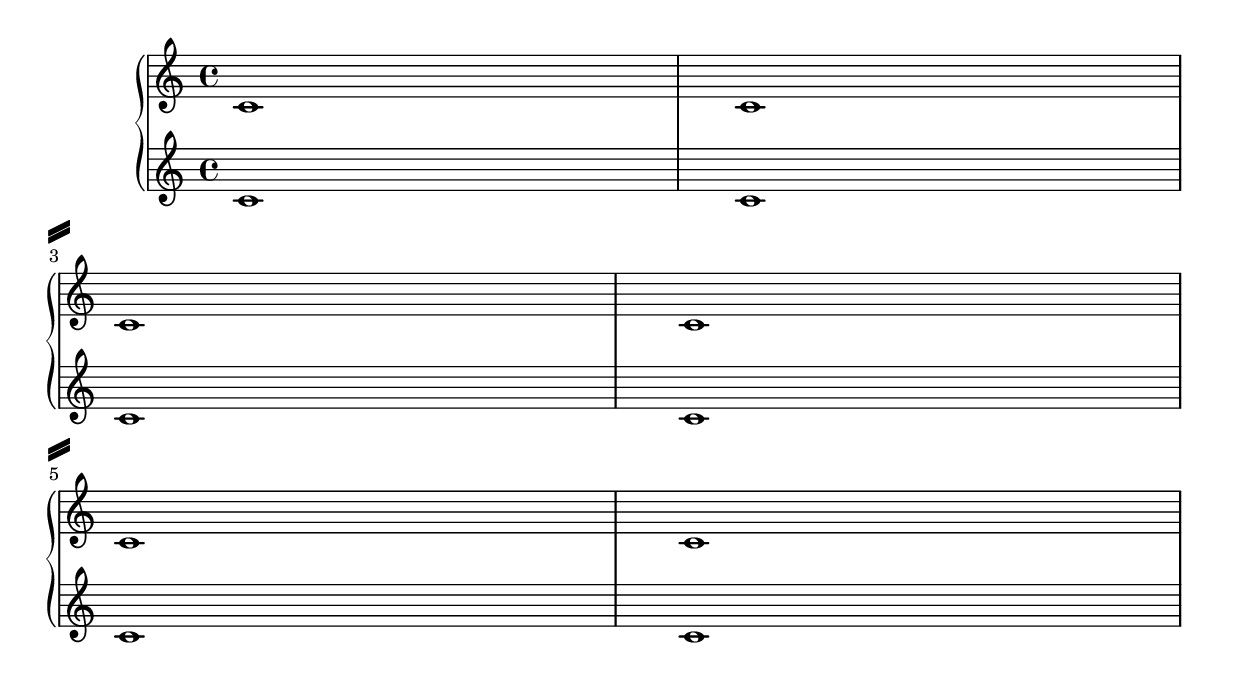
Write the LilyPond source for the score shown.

%% DO NOT EDIT this file manually; it is automatically
%% generated from LSR http://lsr.di.unimi.it
%% Make any changes in LSR itself, or in Documentation/snippets/new/ ,
%% and then run scripts/auxiliar/makelsr.py
%%
%% This file is in the public domain.
\version "2.18.0"

\header {
  lsrtags = "paper-and-layout, staff-notation, tweaks-and-overrides"

  texidoc = "
System separators can be inserted between systems.  Any markup can be
used, but @code{\\slashSeparator} has been provided as a sensible
default.

"
  doctitle = "Setting system separators"
} % begin verbatim

\paper {
  system-separator-markup = \slashSeparator
}

notes = \relative c' {
  c1 | c \break
  c1 | c \break
  c1 | c
}

\book {
  \score {
    \new GrandStaff <<
      \new Staff \notes
      \new Staff \notes
    >>
  }
}
